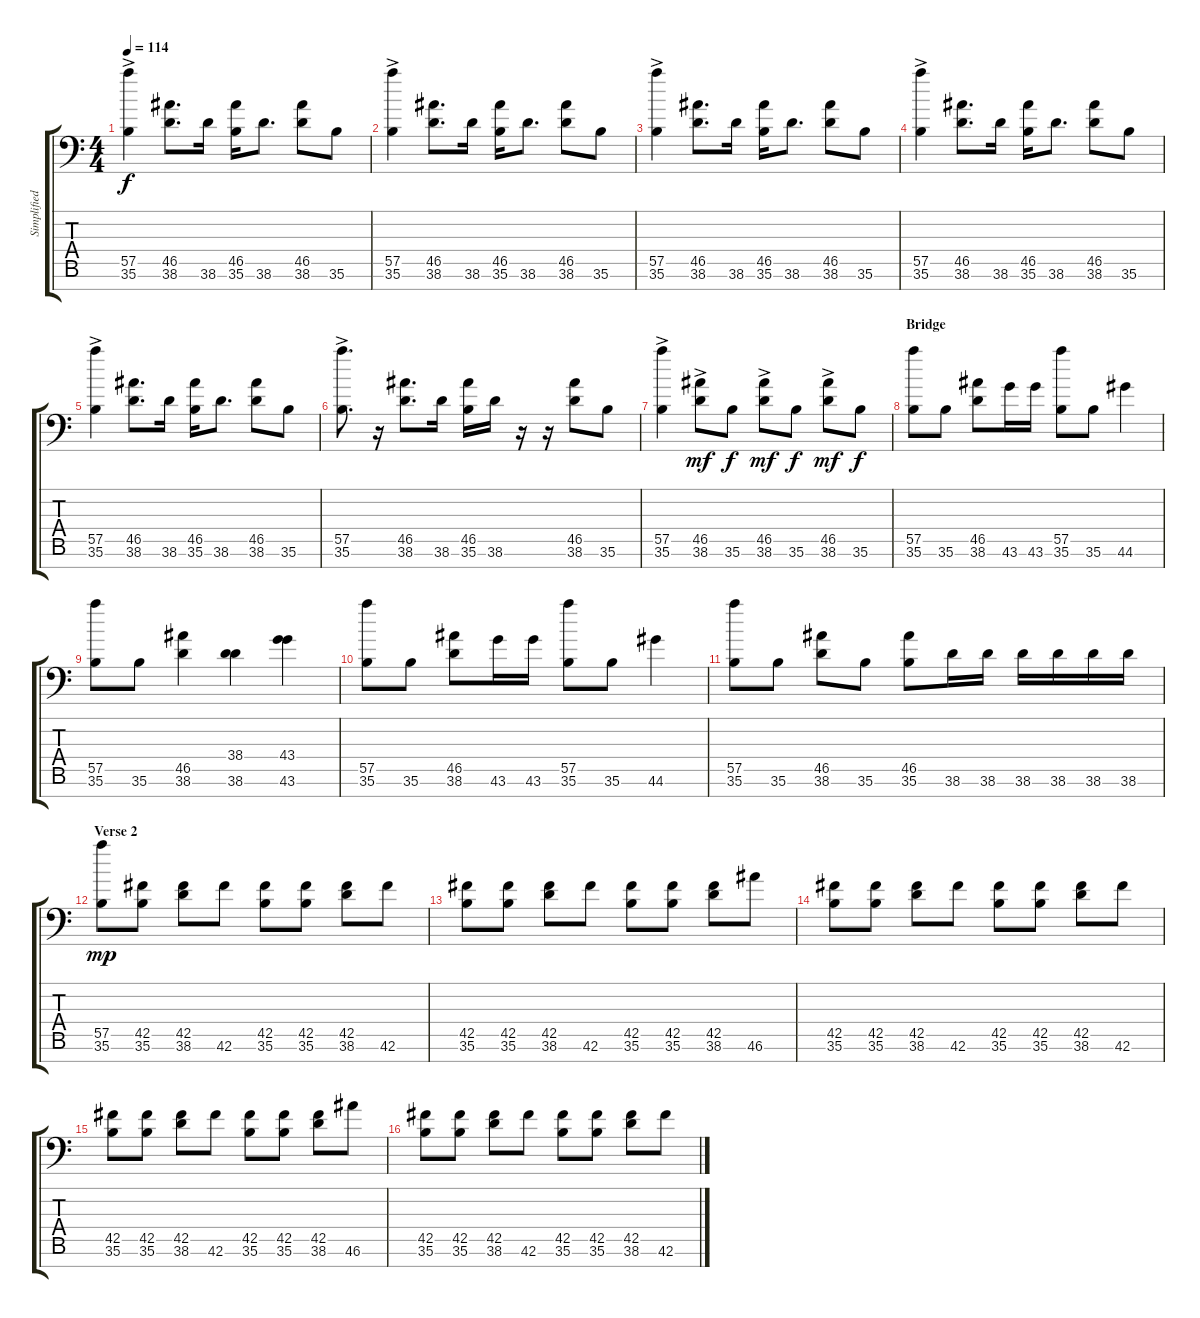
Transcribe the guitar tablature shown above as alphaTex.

\track ("Simplified Drums" "Simplified") {instrument acousticgrandpiano}
\staff {score tabs}
\tuning (C-1 C-1 C-1 C-1 C-1 C-1 C-1) {hide}
\ts (4 4)
\tempo 114
\clef f4
\ks c
(57.5{ac} 35.6).4{dy f} (46.5 38.6).8{d} 38.6.16 (46.5 35.6).16 38.6.8{d} (46.5 38.6).8 35.6.8 |
(57.5{ac} 35.6).4 (46.5 38.6).8{d} 38.6.16 (46.5 35.6).16 38.6.8{d} (46.5 38.6).8 35.6.8 |
(57.5{ac} 35.6).4 (46.5 38.6).8{d} 38.6.16 (46.5 35.6).16 38.6.8{d} (46.5 38.6).8 35.6.8 |
(57.5{ac} 35.6).4 (46.5 38.6).8{d} 38.6.16 (46.5 35.6).16 38.6.8{d} (46.5 38.6).8 35.6.8 |
(57.5{ac} 35.6).4 (46.5 38.6).8{d} 38.6.16 (46.5 35.6).16 38.6.8{d} (46.5 38.6).8 35.6.8 |
(57.5{ac} 35.6).8{d} r.16 (46.5 38.6).8{d} 38.6.16 (46.5 35.6).16 38.6.16 r.16 r.16 (46.5 38.6).8 35.6.8 |
(57.5{ac} 35.6).4 (46.5 38.6{ac}).8{dy mf} 35.6.8{dy f} (46.5 38.6{ac}).8{dy mf} 35.6.8{dy f} (46.5 38.6{ac}).8{dy mf} 35.6.8{dy f} |
\section ("" "Bridge")
(57.5 35.6).8 35.6.8 (46.5 38.6).8 43.6.16 43.6.16 (57.5 35.6).8 35.6.8 44.6.4 |
(57.5 35.6).8 35.6.8 (46.5 38.6).4 (38.4 38.6).4 (43.4 43.6).4 |
(57.5 35.6).8 35.6.8 (46.5 38.6).8 43.6.16 43.6.16 (57.5 35.6).8 35.6.8 44.6.4 |
(57.5 35.6).8 35.6.8 (46.5 38.6).8 35.6.8 (46.5 35.6).8 38.6.16 38.6.16 38.6.16 38.6.16 38.6.16 38.6.16 |
\section ("" "Verse 2")
(57.5 35.6).8{dy mp} (42.5 35.6).8 (42.5 38.6).8 42.6.8 (42.5 35.6).8 (42.5 35.6).8 (42.5 38.6).8 42.6.8 |
(42.5 35.6).8 (42.5 35.6).8 (42.5 38.6).8 42.6.8 (42.5 35.6).8 (42.5 35.6).8 (42.5 38.6).8 46.6.8 |
(42.5 35.6).8 (42.5 35.6).8 (42.5 38.6).8 42.6.8 (42.5 35.6).8 (42.5 35.6).8 (42.5 38.6).8 42.6.8 |
(42.5 35.6).8 (42.5 35.6).8 (42.5 38.6).8 42.6.8 (42.5 35.6).8 (42.5 35.6).8 (42.5 38.6).8 46.6.8 |
(42.5 35.6).8 (42.5 35.6).8 (42.5 38.6).8 42.6.8 (42.5 35.6).8 (42.5 35.6).8 (42.5 38.6).8 42.6.8
